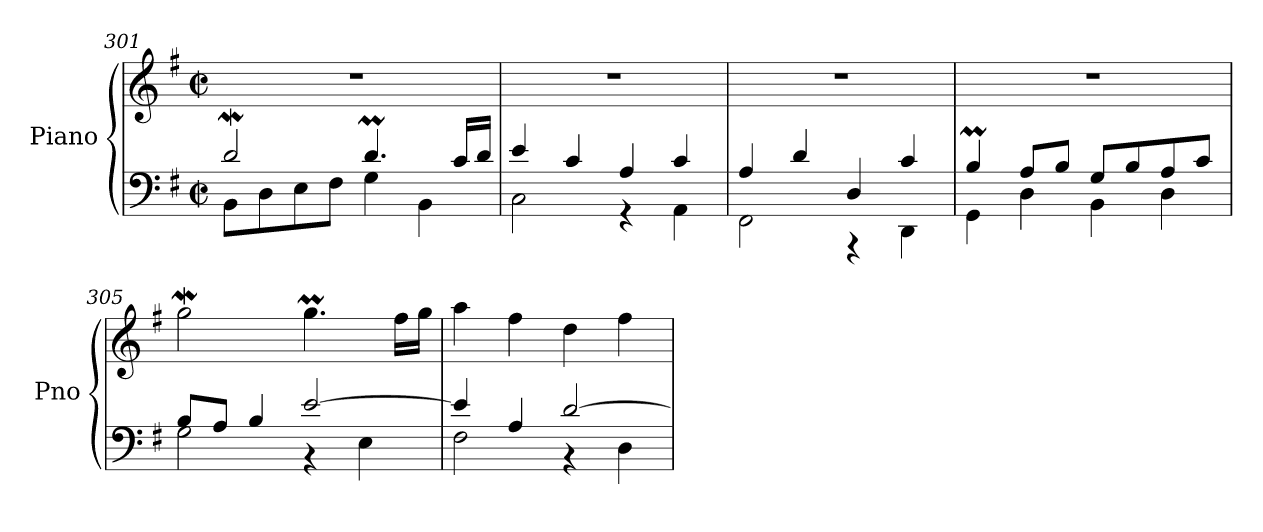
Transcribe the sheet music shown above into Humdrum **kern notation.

**kern	**kern
*part1	*part1
*staff2	*staff1
*I"Piano	*
*I'Pno	*
*clefF4	*clefG2
*k[f#]	*k[f#]
*M2/2	*M2/2
*met(c|)	*met(c|)
=301	=301
*^	*
2dW/	8BB\L	1r
.	8D\	.
.	8E\	.
.	8F#\J	.
4.dM/	4G\	.
.	4BB\	.
16c/LL	.	.
16d/JJ	.	.
=302	=302	=302
4e/	2C\	1r
4c/	.	.
4A/	4r	.
4c/	4AA\	.
!!LO:LB:g=z
=303	=303	=303
4A/	2FF#\	1r
4d/	.	.
4D/	4rAAA	.
4c/	4DD\	.
=304	=304	=304
4Bm/	4GG\	1r
8A/L	4D\	.
8B/J	.	.
8G/L	4BB\	.
8B/	.	.
8A/	4D\	.
8c/J	.	.
=305	=305	=305
8B/L	2G\	2ggw\
8A/J	.	.
4B/	.	.
[2e/	4r	4.ggM\
.	4E\	.
.	.	16ff#\LL
.	.	16gg\JJ
=306	=306	=306
4e/]	2F#\	4aa\
4A/	.	4ff#\
[2d/	4r	4dd\
.	4D\	4ff#\
*v	*v	*
=	=
*-	*-
